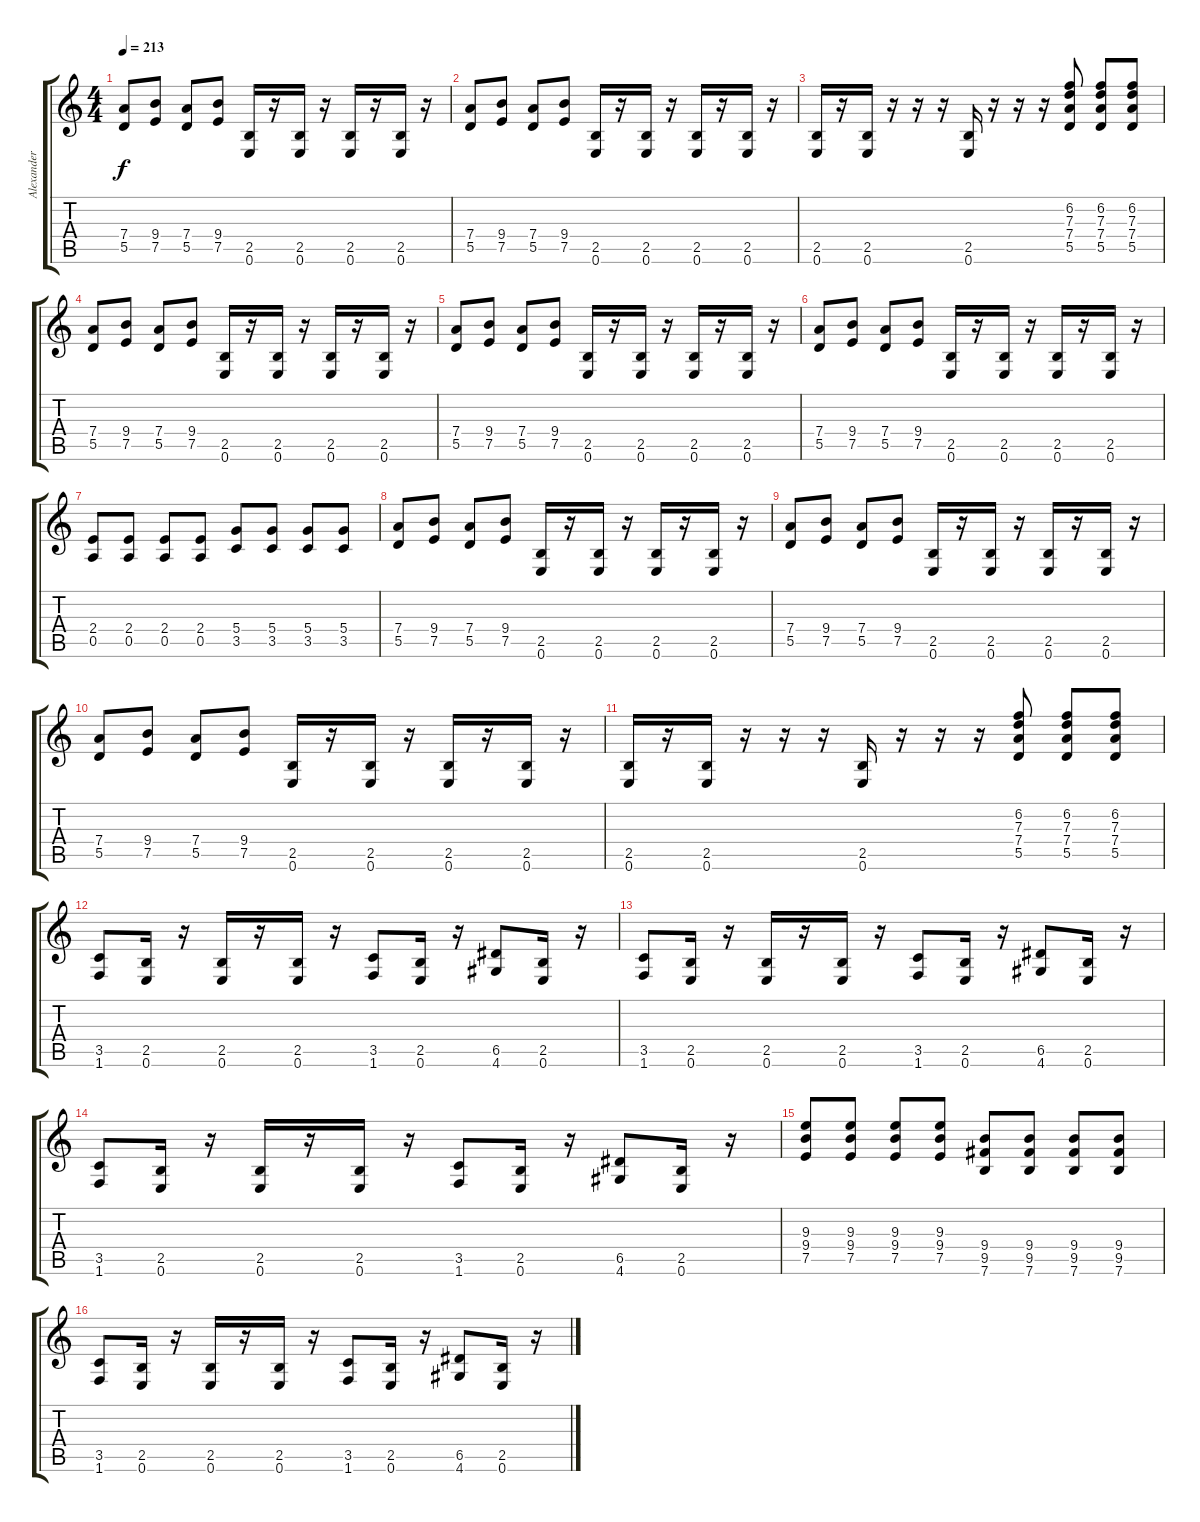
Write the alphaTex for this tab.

\track ("Alexander Kuoppala" "Alexander ") {instrument overdrivenguitar}
\staff {score tabs}
\tuning (E4 B3 G3 D3 A2 E2) {hide}
\ts (4 4)
\tempo 213
\clef g2
\ks c
(7.4 5.5).8{dy f} (9.4 7.5).8 (7.4 5.5).8 (9.4 7.5).8 (2.5 0.6).16 r.16 (2.5 0.6).16 r.16 (2.5 0.6).16 r.16 (2.5 0.6).16 r.16 |
(7.4 5.5).8 (9.4 7.5).8 (7.4 5.5).8 (9.4 7.5).8 (2.5 0.6).16 r.16 (2.5 0.6).16 r.16 (2.5 0.6).16 r.16 (2.5 0.6).16 r.16 |
(2.5 0.6).16 r.16 (2.5 0.6).16 r.16 r.16 r.16 (2.5 0.6).16 r.16 r.16 r.16 (6.2 7.3 7.4 5.5).8 (6.2 7.3 7.4 5.5).8 (6.2 7.3 7.4 5.5).8 |
(7.4 5.5).8 (9.4 7.5).8 (7.4 5.5).8 (9.4 7.5).8 (2.5 0.6).16 r.16 (2.5 0.6).16 r.16 (2.5 0.6).16 r.16 (2.5 0.6).16 r.16 |
(7.4 5.5).8 (9.4 7.5).8 (7.4 5.5).8 (9.4 7.5).8 (2.5 0.6).16 r.16 (2.5 0.6).16 r.16 (2.5 0.6).16 r.16 (2.5 0.6).16 r.16 |
(7.4 5.5).8 (9.4 7.5).8 (7.4 5.5).8 (9.4 7.5).8 (2.5 0.6).16 r.16 (2.5 0.6).16 r.16 (2.5 0.6).16 r.16 (2.5 0.6).16 r.16 |
(2.4 0.5).8 (2.4 0.5).8 (2.4 0.5).8 (2.4 0.5).8 (5.4 3.5).8 (5.4 3.5).8 (5.4 3.5).8 (5.4 3.5).8 |
(7.4 5.5).8 (9.4 7.5).8 (7.4 5.5).8 (9.4 7.5).8 (2.5 0.6).16 r.16 (2.5 0.6).16 r.16 (2.5 0.6).16 r.16 (2.5 0.6).16 r.16 |
(7.4 5.5).8 (9.4 7.5).8 (7.4 5.5).8 (9.4 7.5).8 (2.5 0.6).16 r.16 (2.5 0.6).16 r.16 (2.5 0.6).16 r.16 (2.5 0.6).16 r.16 |
(7.4 5.5).8 (9.4 7.5).8 (7.4 5.5).8 (9.4 7.5).8 (2.5 0.6).16 r.16 (2.5 0.6).16 r.16 (2.5 0.6).16 r.16 (2.5 0.6).16 r.16 |
(2.5 0.6).16 r.16 (2.5 0.6).16 r.16 r.16 r.16 (2.5 0.6).16 r.16 r.16 r.16 (6.2 7.3 7.4 5.5).8 (6.2 7.3 7.4 5.5).8 (6.2 7.3 7.4 5.5).8 |
(3.5 1.6).8 (2.5 0.6).16 r.16 (2.5 0.6).16 r.16 (2.5 0.6).16 r.16 (3.5 1.6).8 (2.5 0.6).16 r.16 (6.5 4.6).8 (2.5 0.6).16 r.16 |
(3.5 1.6).8 (2.5 0.6).16 r.16 (2.5 0.6).16 r.16 (2.5 0.6).16 r.16 (3.5 1.6).8 (2.5 0.6).16 r.16 (6.5 4.6).8 (2.5 0.6).16 r.16 |
(3.5 1.6).8 (2.5 0.6).16 r.16 (2.5 0.6).16 r.16 (2.5 0.6).16 r.16 (3.5 1.6).8 (2.5 0.6).16 r.16 (6.5 4.6).8 (2.5 0.6).16 r.16 |
(9.3 9.4 7.5).8 (9.3 9.4 7.5).8 (9.3 9.4 7.5).8 (9.3 9.4 7.5).8 (9.4 9.5 7.6).8 (9.4 9.5 7.6).8 (9.4 9.5 7.6).8 (9.4 9.5 7.6).8 |
(3.5 1.6).8 (2.5 0.6).16 r.16 (2.5 0.6).16 r.16 (2.5 0.6).16 r.16 (3.5 1.6).8 (2.5 0.6).16 r.16 (6.5 4.6).8 (2.5 0.6).16 r.16
